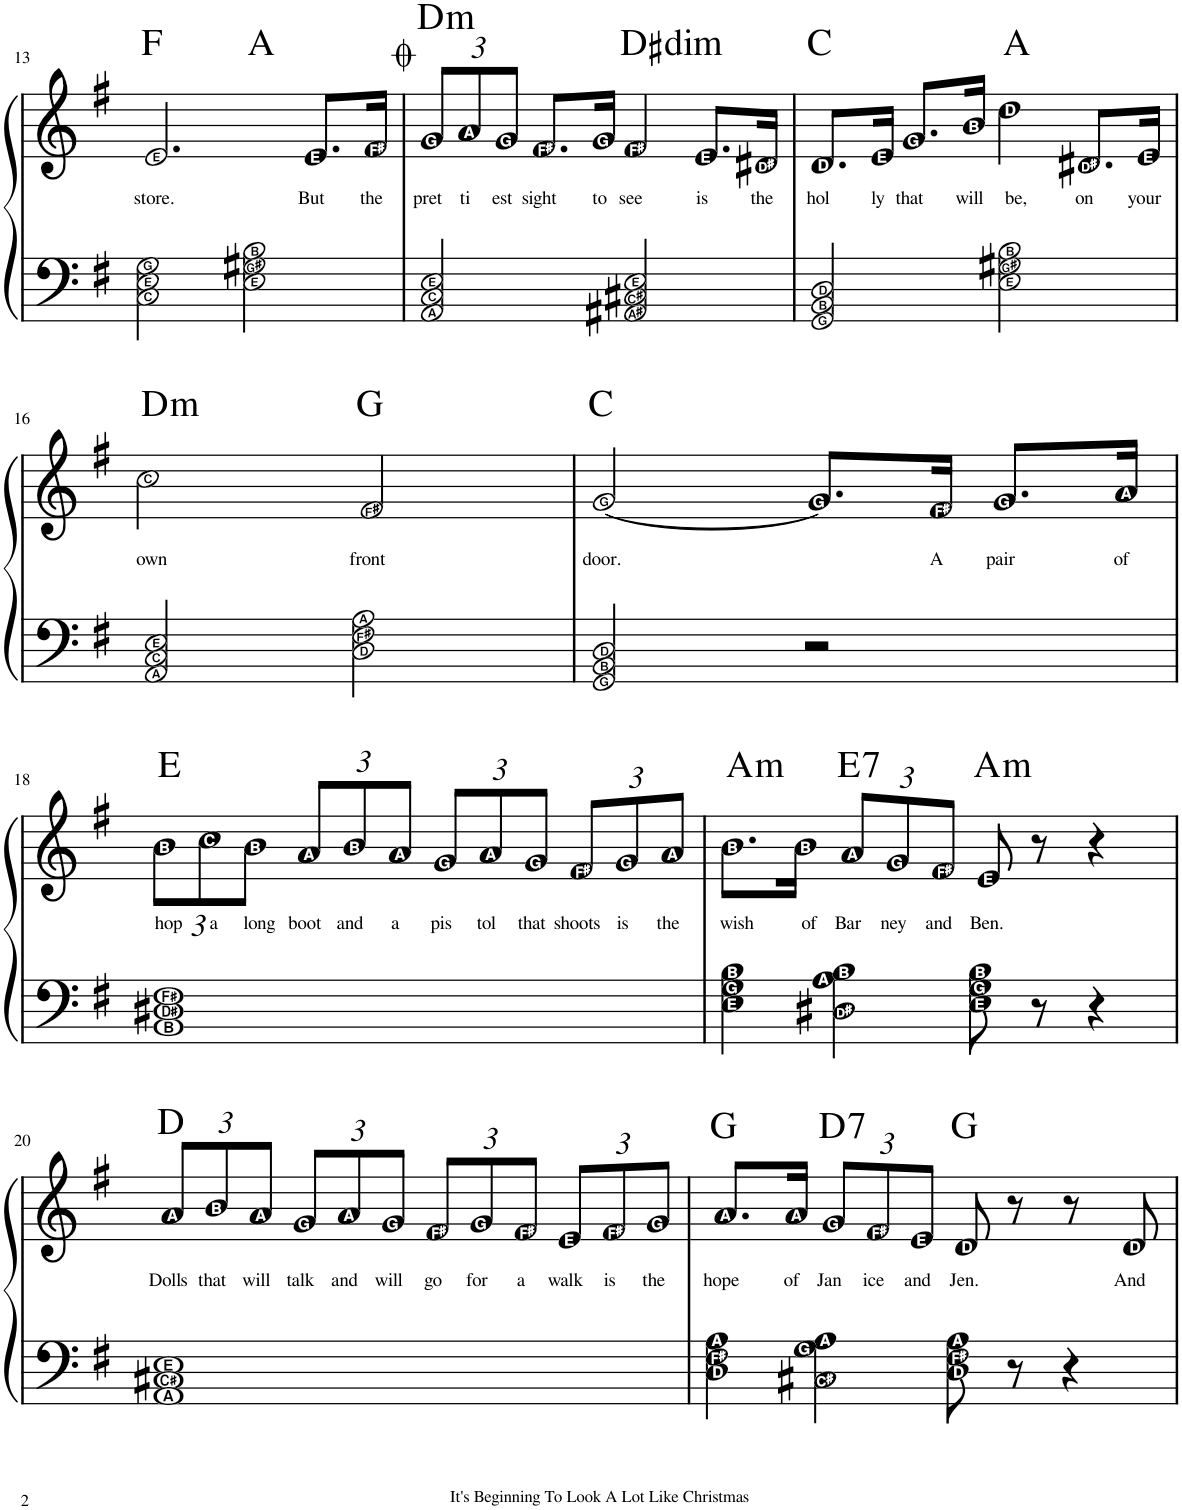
**kern	**kern	**text	**harte
*part1	*part1	*part1	*part1
*staff2	*staff1	*staff1	*
*I"Piano	*	*	*
*I'Pno.	*	*	*
!!LO:PB:g=z
*clefF4	*clefG2	*	*
*k[f#]	*k[f#]	*	*
*M4/4	*M4/4	*	*
=13	=13	=13	=13
!	!	!LO:LY:b	!
*	*^	*	*
2C\ 2E\ 2G\	2.e/	2ryy	store.	F:maj
2E\ 2G#X\ 2B\	.	2ryy	.	A:maj
!	!	!	!LO:LY:b	!
.	8.e/L	.	But	.
!	!	!	!LO:LY:b	!
.	16f#/Jk	.	the	.
*	*v	*v	*	*
=14	=14	=14	=14
*	*Xbrackettup	*	*
*	*^	*	*
!	!	!	!LO:LY:b	!LO:H:kt=m
*	*v	*v	*	*
2AA/ 2C/ 2E/	12g/L	pret	D:min
!	!	!LO:LY:b	!
.	12a/	ti	.
!	!	!LO:LY:b	!
.	12g/J	est	.
!	!	!LO:LY:b	!
.	8.f#/L	sight	.
!	!	!LO:LY:b	!
.	16g/Jk	to	.
!	!	!LO:LY:b	!LO:H:kt=dim
2AA#X/ 2C#X/ 2E/	4f#/	see	D#:dim
!	!	!LO:LY:b	!
.	8.e/L	is	.
!	!	!LO:LY:b	!
.	16d#X/Jk	the	.
=15	=15	=15	=15
!	!	!LO:LY:b	!
2GG/ 2BB/ 2D/	8.d/L	hol	C:maj
!	!	!LO:LY:b	!
.	16e/Jk	ly	.
!	!	!LO:LY:b	!
.	8.g/L	that	.
!	!	!LO:LY:b	!
.	16b/Jk	will	.
!	!	!LO:LY:b	!
2E\ 2G#X\ 2B\	4dd\	be,	A:maj
!	!	!LO:LY:b	!
.	8.d#X/L	on	.
!	!	!LO:LY:b	!
.	16e/Jk	your	.
!!LO:LB:g=z
=16	=16	=16	=16
!	!	!LO:LY:b	!LO:H:kt=m
2AA/ 2C/ 2E/	2cc\	own	D:min
!	!	!LO:LY:b	!
2D\ 2F#\ 2A\	2f#/	front	G:maj
=17	=17	=17	=17
!	!	!LO:LY:b	!
2GG/ 2BB/ 2D/	[2g/	door.	C:maj
2r	8.g/L]	.	.
!	!	!LO:LY:b	!
.	16f#/Jk	A	.
!	!	!LO:LY:b	!
.	8.g/L	pair	.
!	!	!LO:LY:b	!
.	16a/Jk	of	.
!!LO:LB:g=z
=18	=18	=18	=18
!	!	!LO:LY:b	!
1BB 1D#X 1F#	12b\L	hop	E:maj
!	!	!LO:LY:b	!
.	12cc\	a	.
!	!	!LO:LY:b	!
.	12b\J	long	.
!	!	!LO:LY:b	!
.	12a/L	boot	.
!	!	!LO:LY:b	!
.	12b/	and	.
!	!	!LO:LY:b	!
.	12a/J	a	.
!	!	!LO:LY:b	!
.	12g/L	pis	.
!	!	!LO:LY:b	!
.	12a/	tol	.
!	!	!LO:LY:b	!
.	12g/J	that	.
!	!	!LO:LY:b	!
.	12f#/L	shoots	.
!	!	!LO:LY:b	!
.	12g/	is	.
!	!	!LO:LY:b	!
.	12a/J	the	.
=19	=19	=19	=19
!	!	!LO:LY:b	!LO:H:kt=m
4E\ 4G\ 4B\	8.b\L	wish	A:min
!	!	!LO:LY:b	!
.	16b\Jk	of	.
!	!	!LO:LY:b	!LO:H:kt=7
4D#X\ 4A\ 4B\	12a/L	Bar	E:7
!	!	!LO:LY:b	!
.	12g/	ney	.
!	!	!LO:LY:b	!
.	12f#/J	and	.
!	!	!LO:LY:b	!LO:H:kt=m
8E\ 8G\ 8B\	8e/	Ben.	A:min
8r	8r	.	.
4r	4r	.	.
!!LO:LB:g=z
=20	=20	=20	=20
!	!	!LO:LY:b	!
1AA 1C#X 1E	12a/L	Dolls	D:maj
!	!	!LO:LY:b	!
.	12b/	that	.
!	!	!LO:LY:b	!
.	12a/J	will	.
!	!	!LO:LY:b	!
.	12g/L	talk	.
!	!	!LO:LY:b	!
.	12a/	and	.
!	!	!LO:LY:b	!
.	12g/J	will	.
!	!	!LO:LY:b	!
.	12f#/L	go	.
!	!	!LO:LY:b	!
.	12g/	for	.
!	!	!LO:LY:b	!
.	12f#/J	a	.
!	!	!LO:LY:b	!
.	12e/L	walk	.
!	!	!LO:LY:b	!
.	12f#/	is	.
!	!	!LO:LY:b	!
.	12g/J	the	.
=21	=21	=21	=21
!	!	!LO:LY:b	!
4D\ 4F#\ 4A\	8.a/L	hope	G:maj
!	!	!LO:LY:b	!
.	16a/Jk	of	.
!	!	!LO:LY:b	!LO:H:kt=7
4C#X\ 4G\ 4A\	12g/L	Jan	D:7
!	!	!LO:LY:b	!
.	12f#/	ice	.
!	!	!LO:LY:b	!
.	12e/J	and	.
!	!	!LO:LY:b	!
8D\ 8F#\ 8A\	8d/	Jen.	G:maj
8r	8r	.	.
4r	8r	.	.
!	!	!LO:LY:b	!
.	8d/	And	.
=	=	=	=
*-	*-	*-	*-
